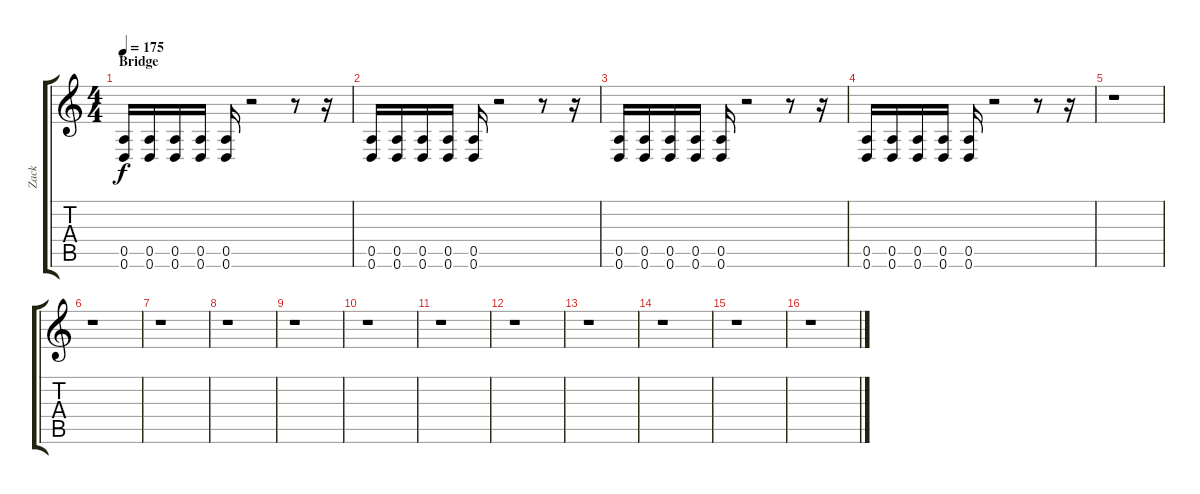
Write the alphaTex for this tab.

\track ("Zack" "Zack") {instrument distortionguitar}
\staff {score tabs}
\tuning (E4 B3 G3 D3 A2 D2) {hide}
\ts (4 4)
\section ("" "Bridge")
\tempo 175
\clef g2
\ks c
(0.5 0.6).16{dy f} (0.5 0.6).16 (0.5 0.6).16 (0.5 0.6).16 (0.5 0.6).16 r.2 r.8 r.16 |
(0.5 0.6).16 (0.5 0.6).16 (0.5 0.6).16 (0.5 0.6).16 (0.5 0.6).16 r.2 r.8 r.16 |
(0.5 0.6).16 (0.5 0.6).16 (0.5 0.6).16 (0.5 0.6).16 (0.5 0.6).16 r.2 r.8 r.16 |
(0.5 0.6).16 (0.5 0.6).16 (0.5 0.6).16 (0.5 0.6).16 (0.5 0.6).16 r.2 r.8 r.16 |
r.1 |
r.1 |
r.1 |
r.1 |
r.1 |
r.1 |
r.1 |
r.1 |
r.1 |
r.1 |
r.1 |
r.1
